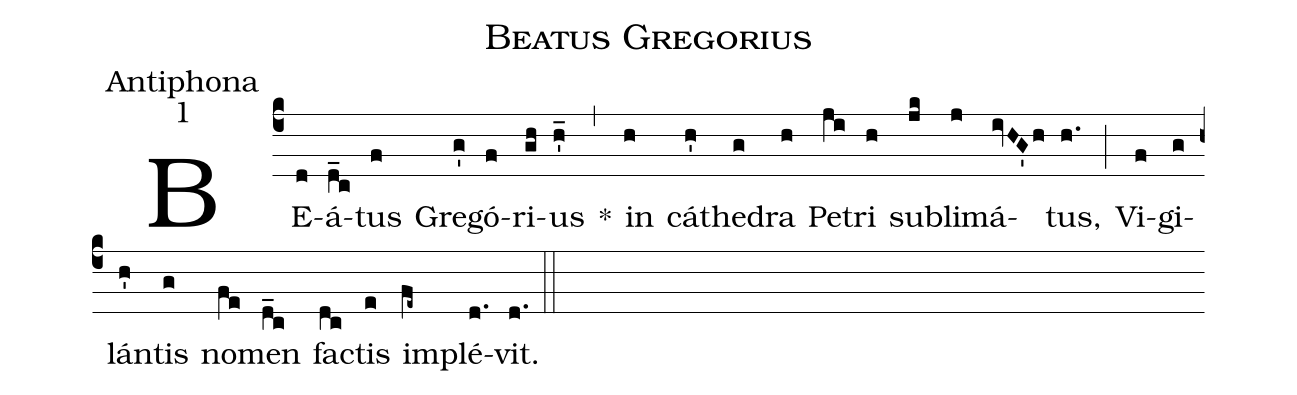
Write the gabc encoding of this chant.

name:Beatus Gregorius;
office-part:Antiphona;
mode:1;
%%
(c4)BE(d)á(d_c)tus(f) Gre(g')gó(f)ri(gh)us(h'_) *(,) in(h) cá(h')the(g)dra(h) Pe(ji)tri(h) sub(jk)li(j)má(ivHG'h)tus,(h.) (;) Vi(f)gi(g)lán(h')tis(g) no(fe)men(d_c) fac(dc)tis(e) im(fe~)plé(d.)vit.(d.) (::)
